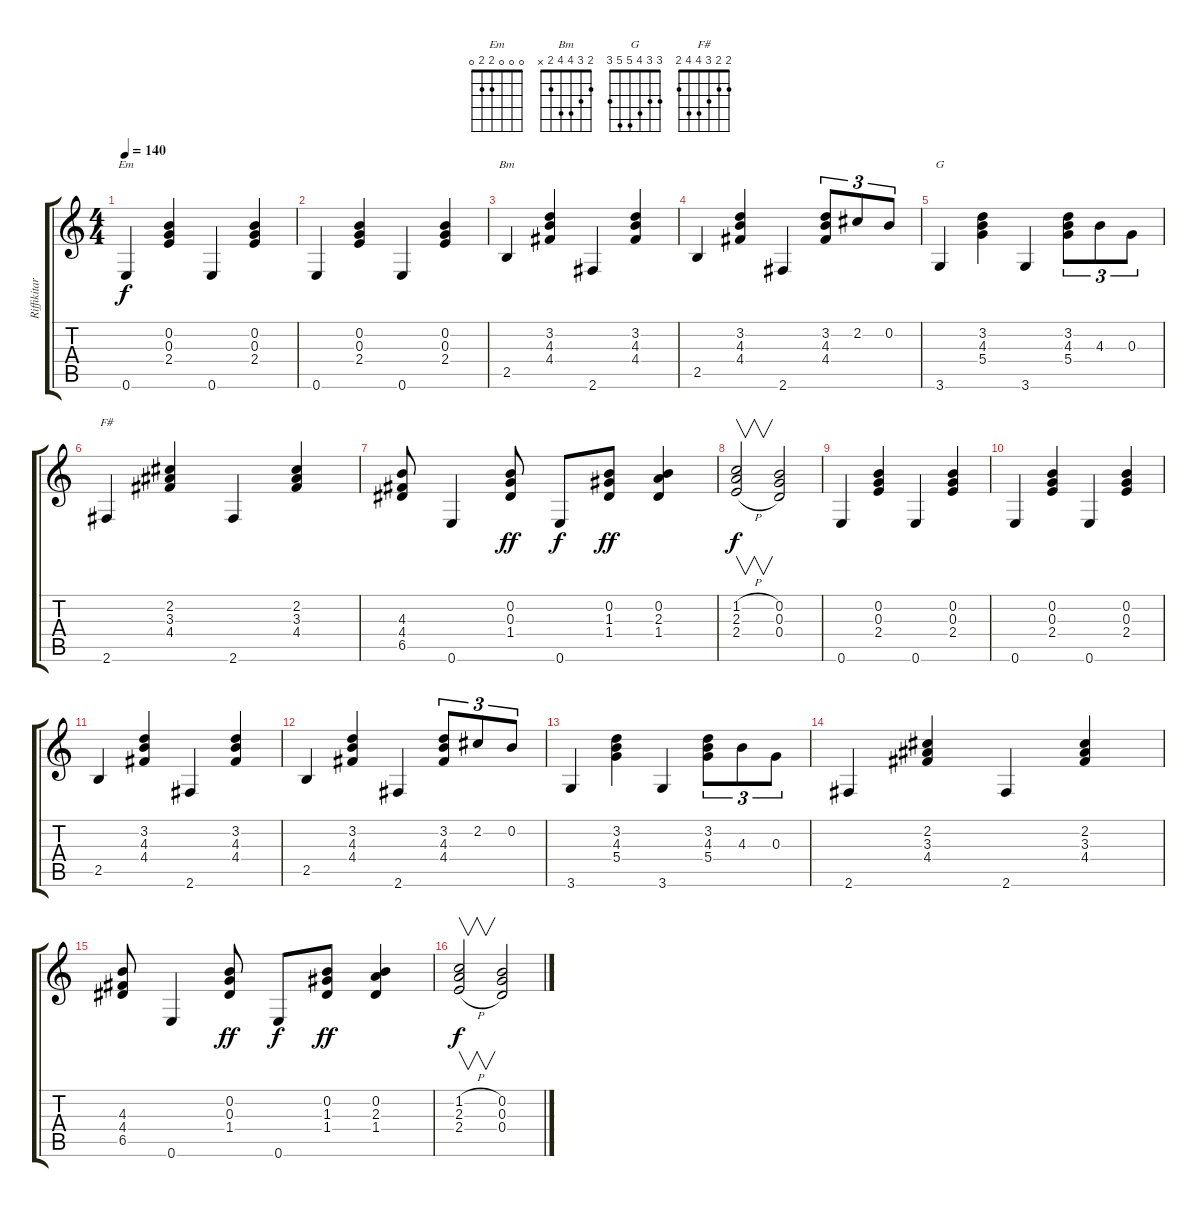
\track ("Riffikitara" "Riffikitar") {instrument distortionguitar}
\staff {score tabs}
\tuning (E4 B3 G3 D3 A2 E2) {hide}
\chord ("Em" 0 0 0 2 2 0)
\chord ("Bm" 2 3 4 4 2 x)
\chord ("G" 3 3 4 5 5 3)
\chord ("F#" 2 2 3 4 4 2)
\ts (4 4)
\tempo 140
\clef g2
\ks c
0.6.4{ch "Em" dy f instrument distortionguitar} (0.2 0.3 2.4).4 0.6.4 (0.2 0.3 2.4).4 |
0.6.4 (0.2 0.3 2.4).4 0.6.4 (0.2 0.3 2.4).4 |
2.5.4{ch "Bm"} (3.2 4.3 4.4).4 2.6.4 (3.2 4.3 4.4).4 |
2.5.4 (3.2 4.3 4.4).4 2.6.4 (3.2 4.3 4.4).8{tu (3 2)} 2.2.8{tu (3 2)} 0.2.8{tu (3 2)} |
3.6.4{ch "G"} (3.2 4.3 5.4).4 3.6.4 (3.2 4.3 5.4).8{tu (3 2)} 4.3.8{tu (3 2)} 0.3.8{tu (3 2)} |
2.6.4{ch "F#"} (2.2 3.3 4.4).4 2.6.4 (2.2 3.3 4.4).4 |
(4.3 4.4 6.5).8 0.6.4 (0.2 0.3 1.4).8{dy ff} 0.6.8{dy f} (0.2 1.3 1.4).8{dy ff} (0.2 2.3 1.4).4 |
(1.2{h} 2.3{h} 2.4{h}).2{v dy f} (0.2 0.3 0.4).2 |
0.6.4 (0.2 0.3 2.4).4 0.6.4 (0.2 0.3 2.4).4 |
0.6.4 (0.2 0.3 2.4).4 0.6.4 (0.2 0.3 2.4).4 |
2.5.4 (3.2 4.3 4.4).4 2.6.4 (3.2 4.3 4.4).4 |
2.5.4 (3.2 4.3 4.4).4 2.6.4 (3.2 4.3 4.4).8{tu (3 2)} 2.2.8{tu (3 2)} 0.2.8{tu (3 2)} |
3.6.4 (3.2 4.3 5.4).4 3.6.4 (3.2 4.3 5.4).8{tu (3 2)} 4.3.8{tu (3 2)} 0.3.8{tu (3 2)} |
2.6.4 (2.2 3.3 4.4).4 2.6.4 (2.2 3.3 4.4).4 |
(4.3 4.4 6.5).8 0.6.4 (0.2 0.3 1.4).8{dy ff} 0.6.8{dy f} (0.2 1.3 1.4).8{dy ff} (0.2 2.3 1.4).4 |
(1.2{h} 2.3{h} 2.4{h}).2{v dy f} (0.2 0.3 0.4).2
